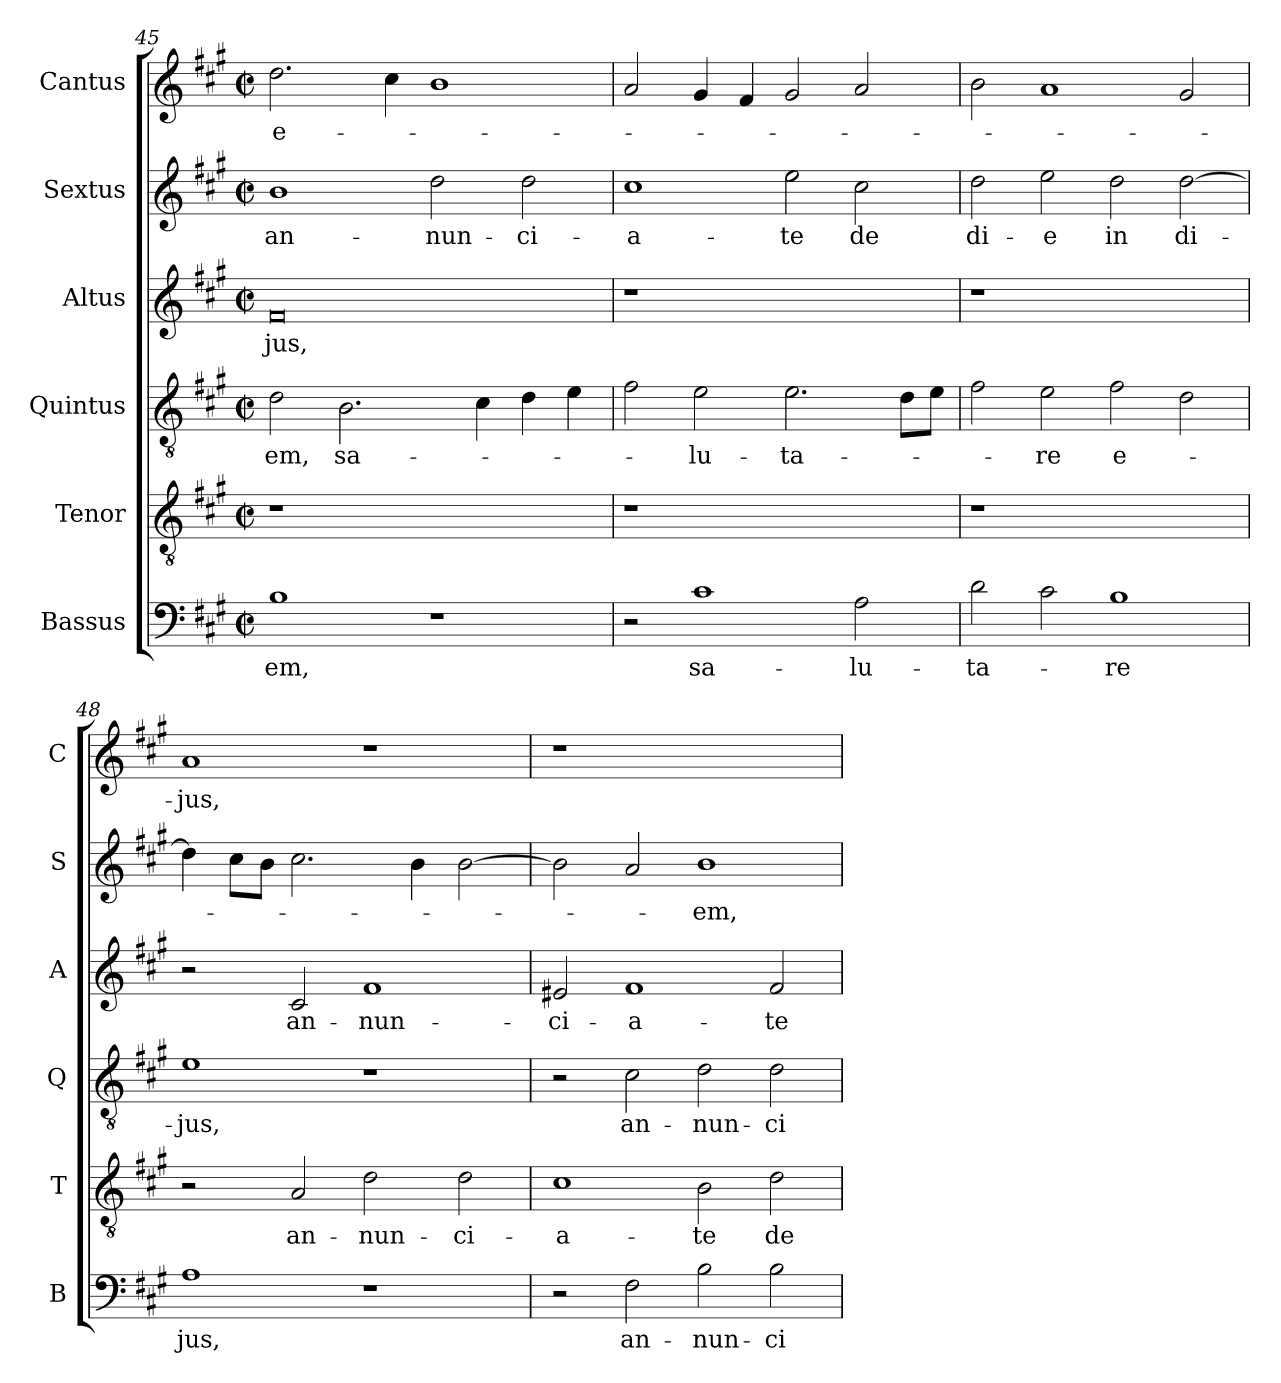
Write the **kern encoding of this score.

**kern	**text	**kern	**text	**kern	**text	**kern	**text	**kern	**text	**kern	**text
*part6	*part6	*part5	*part5	*part4	*part4	*part3	*part3	*part2	*part2	*part1	*part1
*staff6	*staff6	*staff5	*staff5	*staff4	*staff4	*staff3	*staff3	*staff2	*staff2	*staff1	*staff1
*I"Bassus	*	*I"Tenor	*	*I"Quintus	*	*I"Altus	*	*I"Sextus	*	*I"Cantus	*
*I'B	*	*I'T	*	*I'Q	*	*I'A	*	*I'S	*	*I'C	*
*clefF4	*	*clefGv2	*	*clefGv2	*	*clefG2	*	*clefG2	*	*clefG2	*
*k[f#c#g#]	*	*k[f#c#g#]	*	*k[f#c#g#]	*	*k[f#c#g#]	*	*k[f#c#g#]	*	*k[f#c#g#]	*
*A:	*	*A:	*	*A:	*	*A:	*	*A:	*	*A:	*
*M2/2	*	*M2/2	*	*M2/2	*	*M2/2	*	*M2/2	*	*M2/2	*
*met(c|)	*	*met(c|)	*	*met(c|)	*	*met(c|)	*	*met(c|)	*	*met(c|)	*
=45	=45	=45	=45	=45	=45	=45	=45	=45	=45	=45	=45
!	!LO:LY:b	!	!	!	!	!	!	!	!	!	!
!	!	!	!	!	!LO:LY:b	!	!	!	!	!	!
!	!	!	!	!	!	!	!LO:LY:b	!	!	!	!
!	!	!	!	!	!	!	!	!	!LO:LY:b	!	!
!	!	!	!	!	!	!	!	!	!	!	!LO:LY:b
1B	-em,	1r	.	2d\	-em,	0f#	jus,	1b	an-	2.dd\	e-
!	!	!	!	!	!LO:LY:b	!	!	!	!	!	!
.	.	.	.	2.B\	sa-	.	.	.	.	.	.
.	.	.	.	.	.	.	.	.	.	4cc#\	.
!	!	!	!	!	!	!	!	!	!LO:LY:b	!	!
1r	.	1ryy	.	.	.	.	.	2dd\	-nun-	1b	.
.	.	.	.	4c#\	.	.	.	.	.	.	.
!	!	!	!	!	!	!	!	!	!LO:LY:b	!	!
.	.	.	.	4d\	.	.	.	2dd\	-ci-	.	.
.	.	.	.	4e\	.	.	.	.	.	.	.
=46	=46	=46	=46	=46	=46	=46	=46	=46	=46	=46	=46
!	!	!	!	!	!	!	!	!	!LO:LY:b	!	!
2r	.	1r	.	2f#\	.	1r	.	1cc#	-a-	2a/	.
!	!LO:LY:b	!	!	!	!	!	!	!	!	!	!
!	!	!	!	!	!LO:LY:b	!	!	!	!	!	!
1c#	sa-	.	.	2e\	-lu-	.	.	.	.	4g#/	.
.	.	.	.	.	.	.	.	.	.	4f#/	.
!	!	!	!	!	!LO:LY:b	!	!	!	!	!	!
!	!	!	!	!	!	!	!	!	!LO:LY:b	!	!
.	.	1ryy	.	2.e\	-ta-	1ryy	.	2ee\	-te	2g#/	.
!	!LO:LY:b	!	!	!	!	!	!	!	!	!	!
!	!	!	!	!	!	!	!	!	!LO:LY:b	!	!
2A\	-lu-	.	.	.	.	.	.	2cc#\	de	2a/	.
.	.	.	.	8d\L	.	.	.	.	.	.	.
.	.	.	.	8e\J	.	.	.	.	.	.	.
=47	=47	=47	=47	=47	=47	=47	=47	=47	=47	=47	=47
!	!LO:LY:b	!	!	!	!	!	!	!	!	!	!
!	!	!	!	!	!	!	!	!	!LO:LY:b	!	!
2d\	-ta-	1r	.	2f#\	.	1r	.	2dd\	di-	2b\	.
!	!	!	!	!	!LO:LY:b	!	!	!	!	!	!
!	!	!	!	!	!	!	!	!	!LO:LY:b	!	!
2c#\	.	.	.	2e\	-re	.	.	2ee\	-e	1a	.
!	!LO:LY:b	!	!	!	!	!	!	!	!	!	!
!	!	!	!	!	!LO:LY:b	!	!	!	!	!	!
!	!	!	!	!	!	!	!	!	!LO:LY:b	!	!
1B	-re	1ryy	.	2f#\	e-	1ryy	.	2dd\	in	.	.
!	!	!	!	!	!	!	!	!	!LO:LY:b	!	!
.	.	.	.	2d\	.	.	.	[2dd\	di-	2g#/	.
=48	=48	=48	=48	=48	=48	=48	=48	=48	=48	=48	=48
!	!LO:LY:b	!	!	!	!	!	!	!	!	!	!
!	!	!	!	!	!LO:LY:b	!	!	!	!	!	!
!	!	!	!	!	!	!	!	!	!	!	!LO:LY:b
1A	jus,	2r	.	1e	-jus,	2r	.	4dd\]	.	1a	-jus,
.	.	.	.	.	.	.	.	8cc#\L	.	.	.
.	.	.	.	.	.	.	.	8b\J	.	.	.
!	!	!	!LO:LY:b	!	!	!	!	!	!	!	!
!	!	!	!	!	!	!	!LO:LY:b	!	!	!	!
.	.	2A/	an-	.	.	2c#/	an-	2.cc#\	.	.	.
!	!	!	!LO:LY:b	!	!	!	!	!	!	!	!
!	!	!	!	!	!	!	!LO:LY:b	!	!	!	!
1r	.	2d\	-nun-	1r	.	1f#	-nun-	.	.	1r	.
.	.	.	.	.	.	.	.	4b\	.	.	.
!	!	!	!LO:LY:b	!	!	!	!	!	!	!	!
.	.	2d\	-ci-	.	.	.	.	[2b\	.	.	.
!!LO:PB:g=z
=49	=49	=49	=49	=49	=49	=49	=49	=49	=49	=49	=49
!	!	!	!LO:LY:b	!	!	!	!	!	!	!	!
!	!	!	!	!	!	!	!LO:LY:b	!	!	!	!
2r	.	1c#	-a-	2r	.	2e#X/	-ci-	2b\]	.	1r	.
!	!LO:LY:b	!	!	!	!	!	!	!	!	!	!
!	!	!	!	!	!LO:LY:b	!	!	!	!	!	!
!	!	!	!	!	!	!	!LO:LY:b	!	!	!	!
2F#\	an-	.	.	2c#\	an-	1f#	-a-	2a/	.	.	.
!	!LO:LY:b	!	!	!	!	!	!	!	!	!	!
!	!	!	!LO:LY:b	!	!	!	!	!	!	!	!
!	!	!	!	!	!LO:LY:b	!	!	!	!	!	!
!	!	!	!	!	!	!	!	!	!LO:LY:b	!	!
2B\	-nun-	2B\	-te	2d\	-nun-	.	.	1b	-em,	1ryy	.
!	!LO:LY:b	!	!	!	!	!	!	!	!	!	!
!	!	!	!LO:LY:b	!	!	!	!	!	!	!	!
!	!	!	!	!	!LO:LY:b	!	!	!	!	!	!
!	!	!	!	!	!	!	!LO:LY:b	!	!	!	!
2B\	-ci-	2d\	de	2d\	-ci-	2f#/	-te	.	.	.	.
=	=	=	=	=	=	=	=	=	=	=	=
*-	*-	*-	*-	*-	*-	*-	*-	*-	*-	*-	*-
